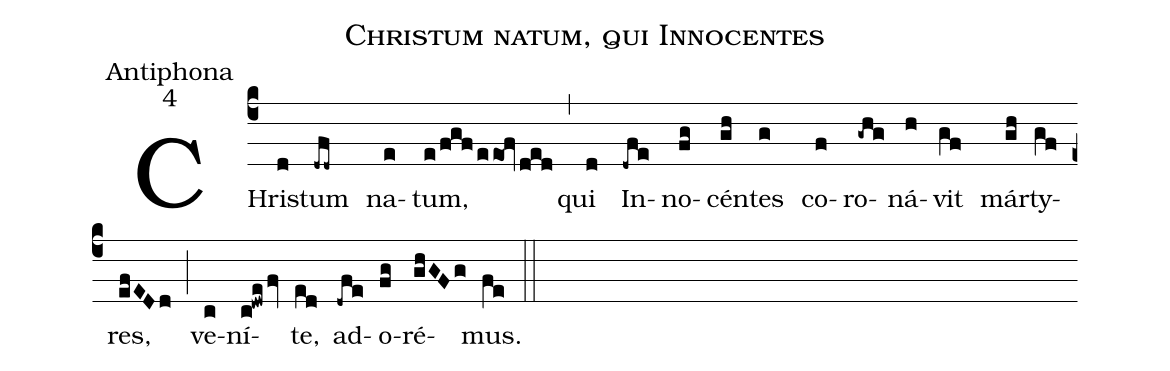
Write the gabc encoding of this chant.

name:Christum natum, qui Innocentes;
office-part:Antiphona;
mode:4;
%%
(c4)CHri(d)stum(-dfd~) na(e)tum,(e/fgf/eeo@fv/ded) (,) qui(d) In(-dfe)no(fg)cén(gh)tes(g) co(f)ro(-ghg)ná(h)vit(gf) már(gh)ty(gf)res,(efEDd) (;) ve(c)ní(c!dwefv)te,(ed) ad(-dfe)o(fg)ré(ghGFg)mus.(fe) (::)
